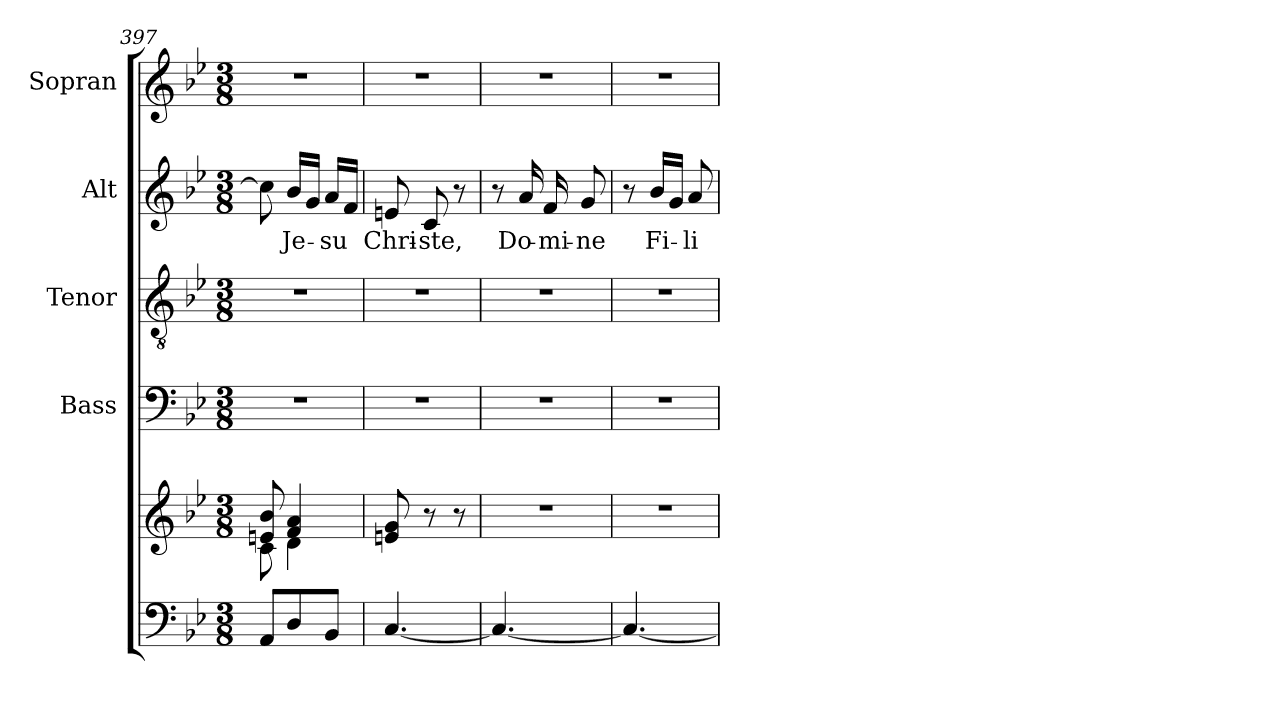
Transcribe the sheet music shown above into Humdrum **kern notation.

**kern	**kern	**kern	**kern	**kern	**text	**kern
*part5	*part5	*part4	*part3	*part2	*part2	*part1
*staff6	*staff5	*staff4	*staff3	*staff2	*staff2	*staff1
*	*	*I"Bass	*I"Tenor	*I"Alt	*	*I"Sopran
*	*	*I'B.	*I'T.	*I'A.	*	*I'S.
*clefF4	*clefG2	*clefF4	*clefGv2	*clefG2	*	*clefG2
*k[b-e-]	*k[b-e-]	*k[b-e-]	*k[b-e-]	*k[b-e-]	*	*k[b-e-]
*B-:	*B-:	*B-:	*B-:	*B-:	*	*B-:
*M3/8	*M3/8	*M3/8	*M3/8	*M3/8	*	*M3/8
=397	=397	=397	=397	=397	=397	=397
*	*^	*	*	*	*	*
8AA/L	8en/ 8b-/	8c\	4.r	4.r	8cc\]	.	4.r
!	!	!	!	!	!	!LO:LY:b	!
8D/	4f/ 4a/	4d\	.	.	16b-/LL	Je-	.
.	.	.	.	.	16g/JJ	.	.
!	!	!	!	!	!	!LO:LY:b	!
8BB-/J	.	.	.	.	16a/LL	-su	.
.	.	.	.	.	16f/JJ	.	.
*	*v	*v	*	*	*	*	*
=398	=398	=398	=398	=398	=398	=398
!	!	!	!	!	!LO:LY:b	!
[4.C/	8en/ 8g/	4.r	4.r	8en/	Chri-	4.r
!	!	!	!	!	!LO:LY:b	!
.	8r	.	.	8c/	-ste,	.
.	8r	.	.	8r	.	.
=399	=399	=399	=399	=399	=399	=399
4.C/_	4.r	4.r	4.r	8r	.	4.r
!	!	!	!	!	!LO:LY:b	!
.	.	.	.	16a/	Do-	.
!	!	!	!	!	!LO:LY:b	!
.	.	.	.	16f/	-mi-	.
!	!	!	!	!	!LO:LY:b	!
.	.	.	.	8g/	-ne	.
=400	=400	=400	=400	=400	=400	=400
4.C/_	4.r	4.r	4.r	8r	.	4.r
!	!	!	!	!	!LO:LY:b	!
.	.	.	.	16b-/LL	Fi-	.
.	.	.	.	16g/JJ	.	.
!	!	!	!	!	!LO:LY:b	!
.	.	.	.	8a/	-li	.
=	=	=	=	=	=	=
*-	*-	*-	*-	*-	*-	*-
